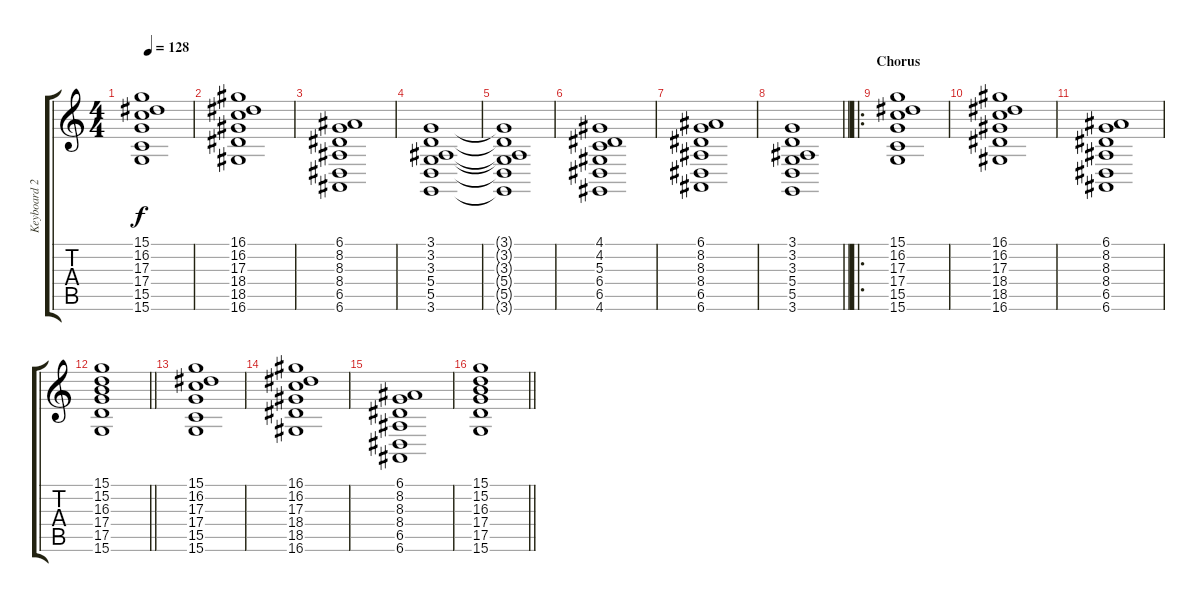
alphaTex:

\track ("Keyboard 2" "Keyboard 2") {instrument stringensemble2}
\staff {score tabs}
\tuning (E4 B3 G3 D3 A2 E2) {hide}
\ts (4 4)
\tempo 128
\clef g2
\ks c
(15.1 16.2 17.3 17.4 15.5 15.6).1{dy f} |
(16.1 16.2 17.3 18.4 18.5 16.6).1 |
(6.1 8.2 8.3 8.4 6.5 6.6).1 |
(3.1 3.2 3.3 5.4 5.5 3.6).1 |
(3.1{t} 3.2{t} 3.3{t} 5.4{t} 5.5{t} 3.6{t}).1 |
(4.1 4.2 5.3 6.4 6.5 4.6).1 |
(6.1 8.2 8.3 8.4 6.5 6.6).1 |
\barLineRight lightlight
(3.1 3.2 3.3 5.4 5.5 3.6).1 |
\ro
\section ("" "Chorus")
(15.1 16.2 17.3 17.4 15.5 15.6).1 |
(16.1 16.2 17.3 18.4 18.5 16.6).1 |
(6.1 8.2 8.3 8.4 6.5 6.6).1 |
\barLineRight lightlight
(15.1 15.2 16.3 17.4 17.5 15.6).1 |
(15.1 16.2 17.3 17.4 15.5 15.6).1 |
(16.1 16.2 17.3 18.4 18.5 16.6).1 |
(6.1 8.2 8.3 8.4 6.5 6.6).1 |
\barLineRight lightlight
(15.1 15.2 16.3 17.4 17.5 15.6).1
